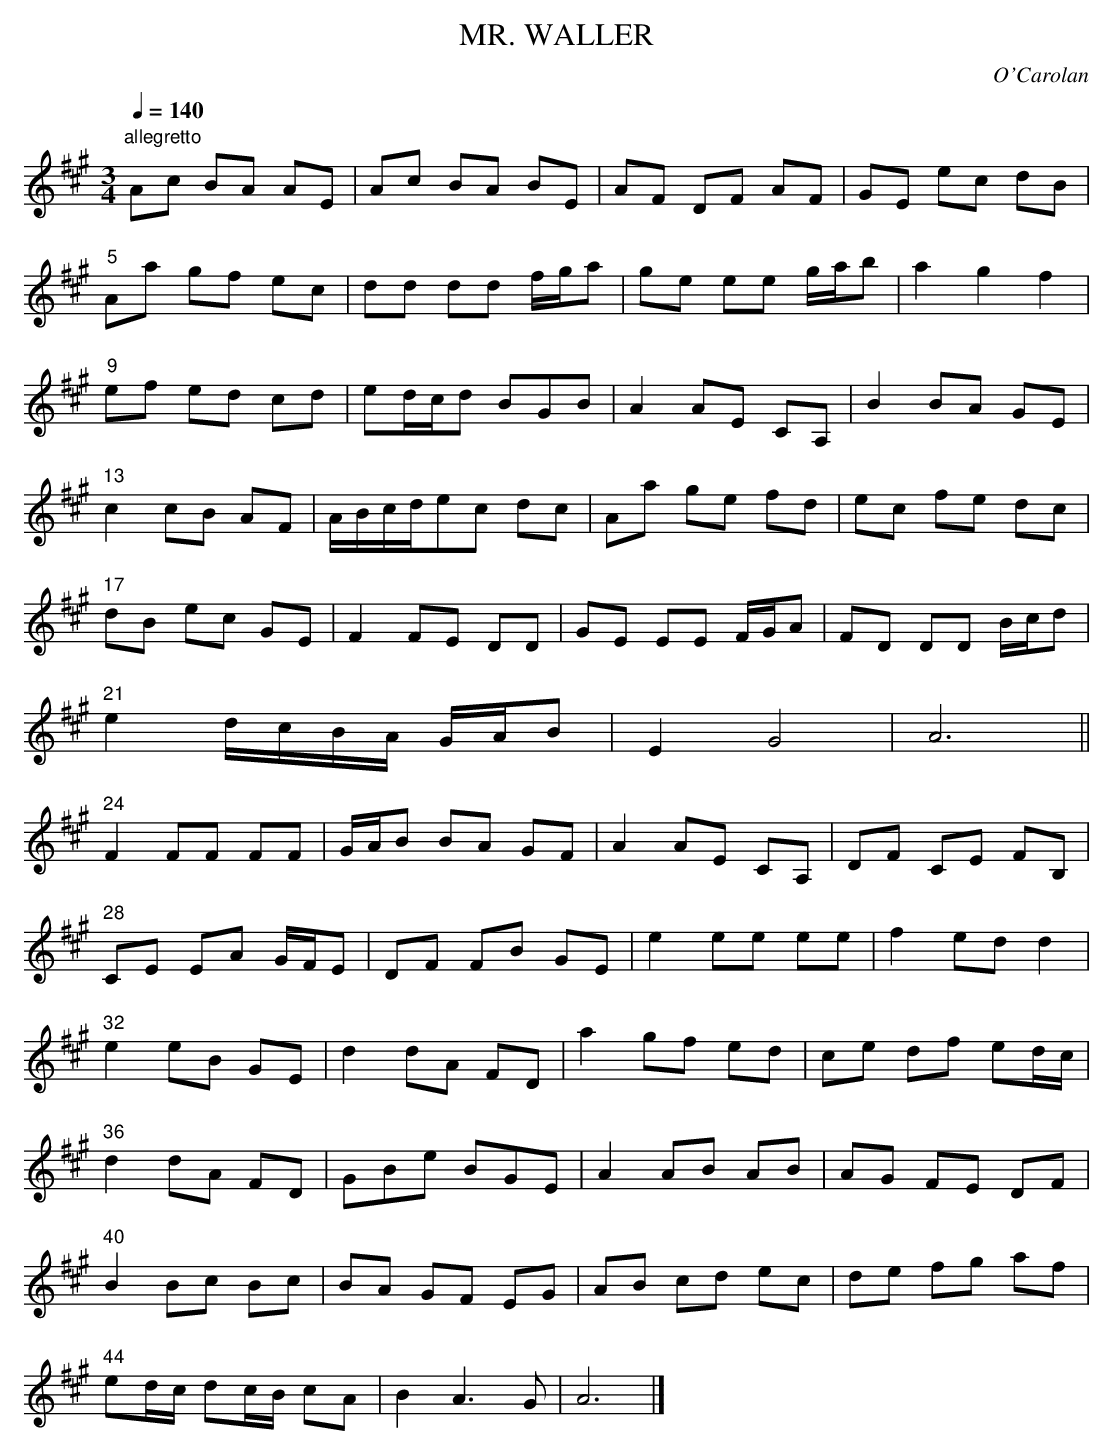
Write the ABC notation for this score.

X:1
T:MR. WALLER
C:O'Carolan
Q:1/4=140
M:3/4
L:1/8
K:A % source key C
"allegretto"
Ac BA AE|Ac BA BE|AF DF AF|GE ec dB|
"5"Aa gf ec|dd dd f/g/a|ge ee g/a/b|a2 g2 f2|
"9"ef ed cd|ed/c/d BGB|A2 AE CA,|B2 BA GE|
"13"c2 cB AF|A/B/c/d/ec dc|Aa ge fd|ec fe dc|
"17"dB ec GE|F2 FE DD|GE EE F/G/A|FD DD B/c/d|
"21"e2d/c/B/A/ G/A/B|E2 G4|A6||% 23 measures
"24"F2 FF FF|G/A/B BA GF|A2 AE CA,|DF CE FB,|
"28"CE EA G/F/E|DF FB GE|e2 ee ee|f2 ed d2|
"32"e2 eB GE|d2 dA FD|a2 gf ed|ce df ed/c/|
"36"d2 dA FD|GBe BGE|A2 AB AB|AG FE DF|
"40"B2 Bc Bc|BA GF EG|AB cd ec|de fg af|
"44"ed/c/ dc/B/ cA|B2 A3G|A6|]% 23 measures
